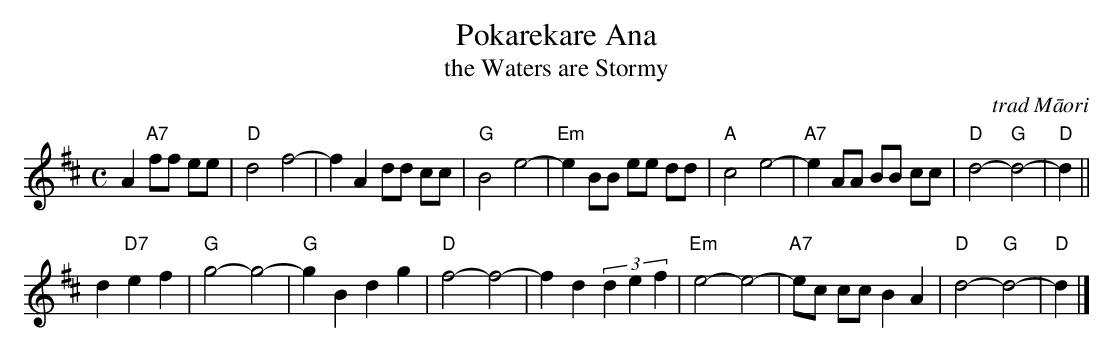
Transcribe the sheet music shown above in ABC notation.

X:1
T:Pokarekare Ana
T:the Waters are Stormy
O:trad M\=aori
M:C
L:1/8
K:D
A2 "A7"ff ee \
| "D"d4  f4- |    f2 A2 dd cc | "G"B4    e4- |"Em"e2 BB ee dd \
| "A"c4  e4- |"A7"e2 AA BB cc | "D"d4-"G"d4- | "D"d2 ||
d2 "D7"e2 f2 \
| "G"g4- g4- | "G"g2 B2 d2 g2 | "D"f4-   f4- |    f2 d2 (3d2 e2 f2  \
|"Em"e4- e4- |"A7"ec cc B2 A2 | "D"d4-"G"d4- | "D"d2  |]
